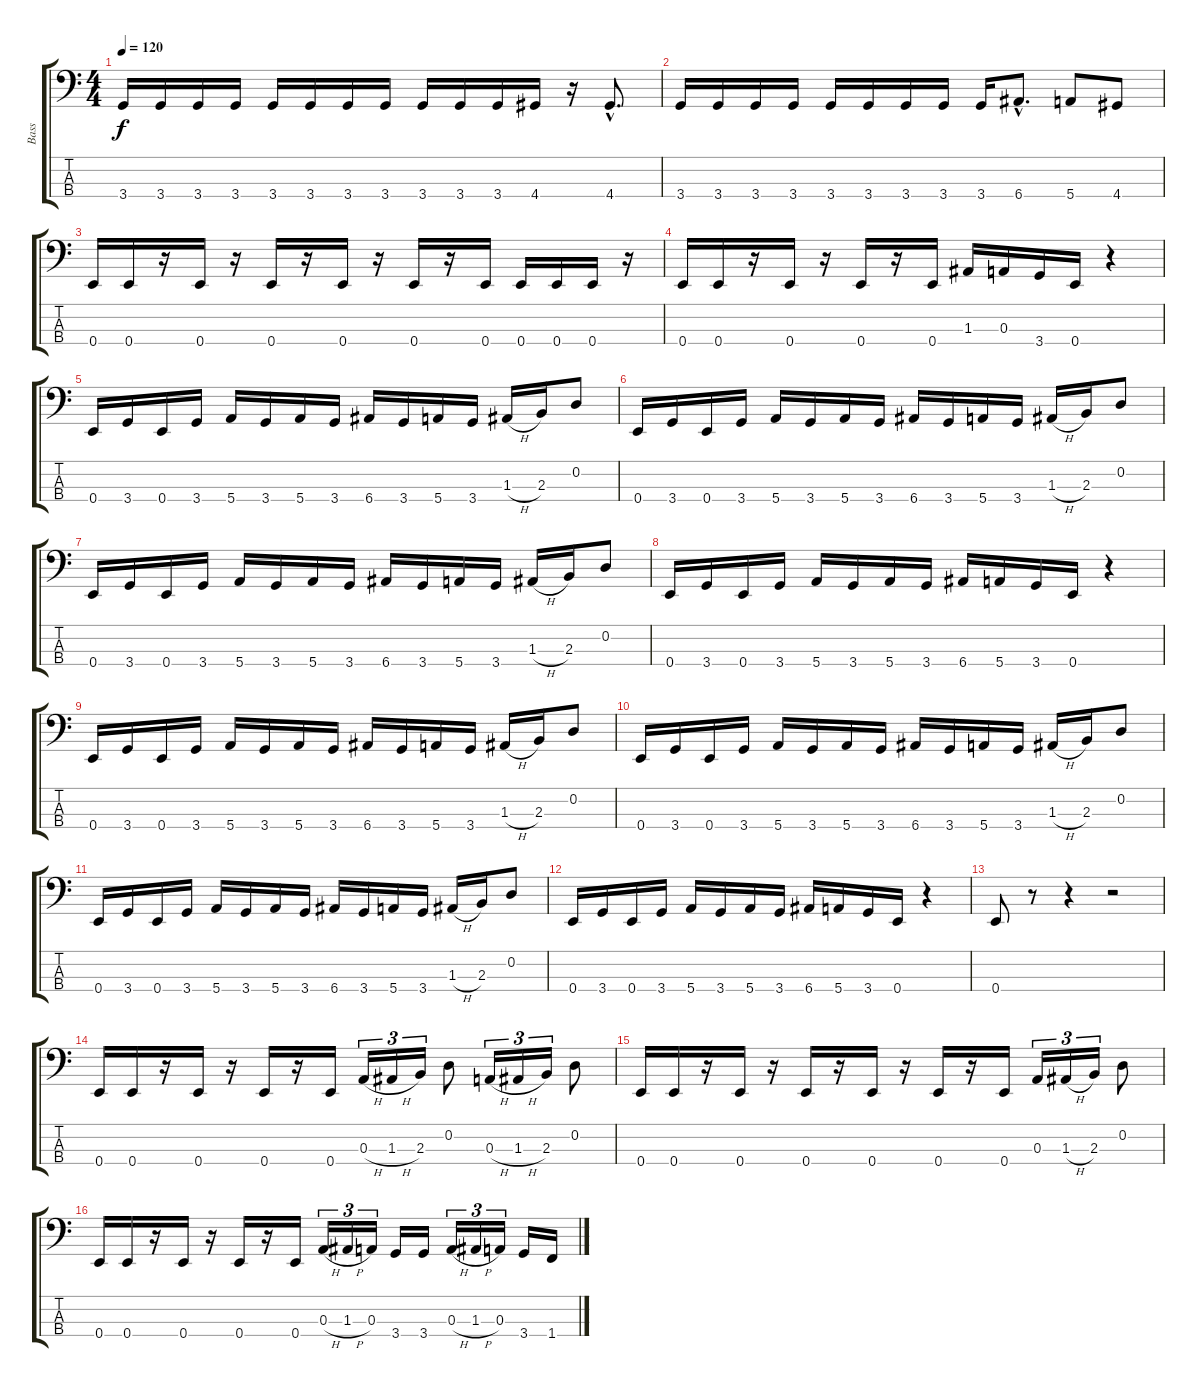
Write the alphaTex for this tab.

\track ("Bass" "Bass") {instrument fretlessbass}
\staff {score tabs}
\tuning (G2 D2 A1 E1) {hide}
\ts (4 4)
\tempo 120
\clef f4
\ks c
3.4.16{dy f} 3.4.16 3.4.16 3.4.16 3.4.16 3.4.16 3.4.16 3.4.16 3.4.16 3.4.16 3.4.16 4.4.16 r.16 4.4{hac}.8{d} |
3.4.16 3.4.16 3.4.16 3.4.16 3.4.16 3.4.16 3.4.16 3.4.16 3.4.16 6.4{hac}.8{d} 5.4.8 4.4.8 |
0.4.16 0.4.16 r.16 0.4.16 r.16 0.4.16 r.16 0.4.16 r.16 0.4.16 r.16 0.4.16 0.4.16 0.4.16 0.4.16 r.16 |
0.4.16 0.4.16 r.16 0.4.16 r.16 0.4.16 r.16 0.4.16 1.3.16 0.3.16 3.4.16 0.4.16 r.4 |
0.4.16 3.4.16 0.4.16 3.4.16 5.4.16 3.4.16 5.4.16 3.4.16 6.4.16 3.4.16 5.4.16 3.4.16 1.3{h}.16 2.3.16 0.2.8 |
0.4.16 3.4.16 0.4.16 3.4.16 5.4.16 3.4.16 5.4.16 3.4.16 6.4.16 3.4.16 5.4.16 3.4.16 1.3{h}.16 2.3.16 0.2.8 |
0.4.16 3.4.16 0.4.16 3.4.16 5.4.16 3.4.16 5.4.16 3.4.16 6.4.16 3.4.16 5.4.16 3.4.16 1.3{h}.16 2.3.16 0.2.8 |
0.4.16 3.4.16 0.4.16 3.4.16 5.4.16 3.4.16 5.4.16 3.4.16 6.4.16 5.4.16 3.4.16 0.4.16 r.4 |
0.4.16 3.4.16 0.4.16 3.4.16 5.4.16 3.4.16 5.4.16 3.4.16 6.4.16 3.4.16 5.4.16 3.4.16 1.3{h}.16 2.3.16 0.2.8 |
0.4.16 3.4.16 0.4.16 3.4.16 5.4.16 3.4.16 5.4.16 3.4.16 6.4.16 3.4.16 5.4.16 3.4.16 1.3{h}.16 2.3.16 0.2.8 |
0.4.16 3.4.16 0.4.16 3.4.16 5.4.16 3.4.16 5.4.16 3.4.16 6.4.16 3.4.16 5.4.16 3.4.16 1.3{h}.16 2.3.16 0.2.8 |
0.4.16 3.4.16 0.4.16 3.4.16 5.4.16 3.4.16 5.4.16 3.4.16 6.4.16 5.4.16 3.4.16 0.4.16 r.4 |
0.4.8 r.8 r.4 r.2 |
0.4.16 0.4.16 r.16 0.4.16 r.16 0.4.16 r.16 0.4.16 0.3{h}.16{tu (3 2)} 1.3{h}.16{tu (3 2)} 2.3.16{tu (3 2)} 0.2.8 0.3{h}.16{tu (3 2)} 1.3{h}.16{tu (3 2)} 2.3.16{tu (3 2)} 0.2.8 |
0.4.16 0.4.16 r.16 0.4.16 r.16 0.4.16 r.16 0.4.16 r.16 0.4.16 r.16 0.4.16 0.3.16{tu (3 2)} 1.3{h}.16{tu (3 2)} 2.3.16{tu (3 2)} 0.2.8 |
0.4.16 0.4.16 r.16 0.4.16 r.16 0.4.16 r.16 0.4.16 0.3{h}.16{tu (3 2)} 1.3{h}.16{tu (3 2)} 0.3.16{tu (3 2)} 3.4.16 3.4.16 0.3{h}.16{tu (3 2)} 1.3{h}.16{tu (3 2)} 0.3.16{tu (3 2)} 3.4.16 1.4.16
